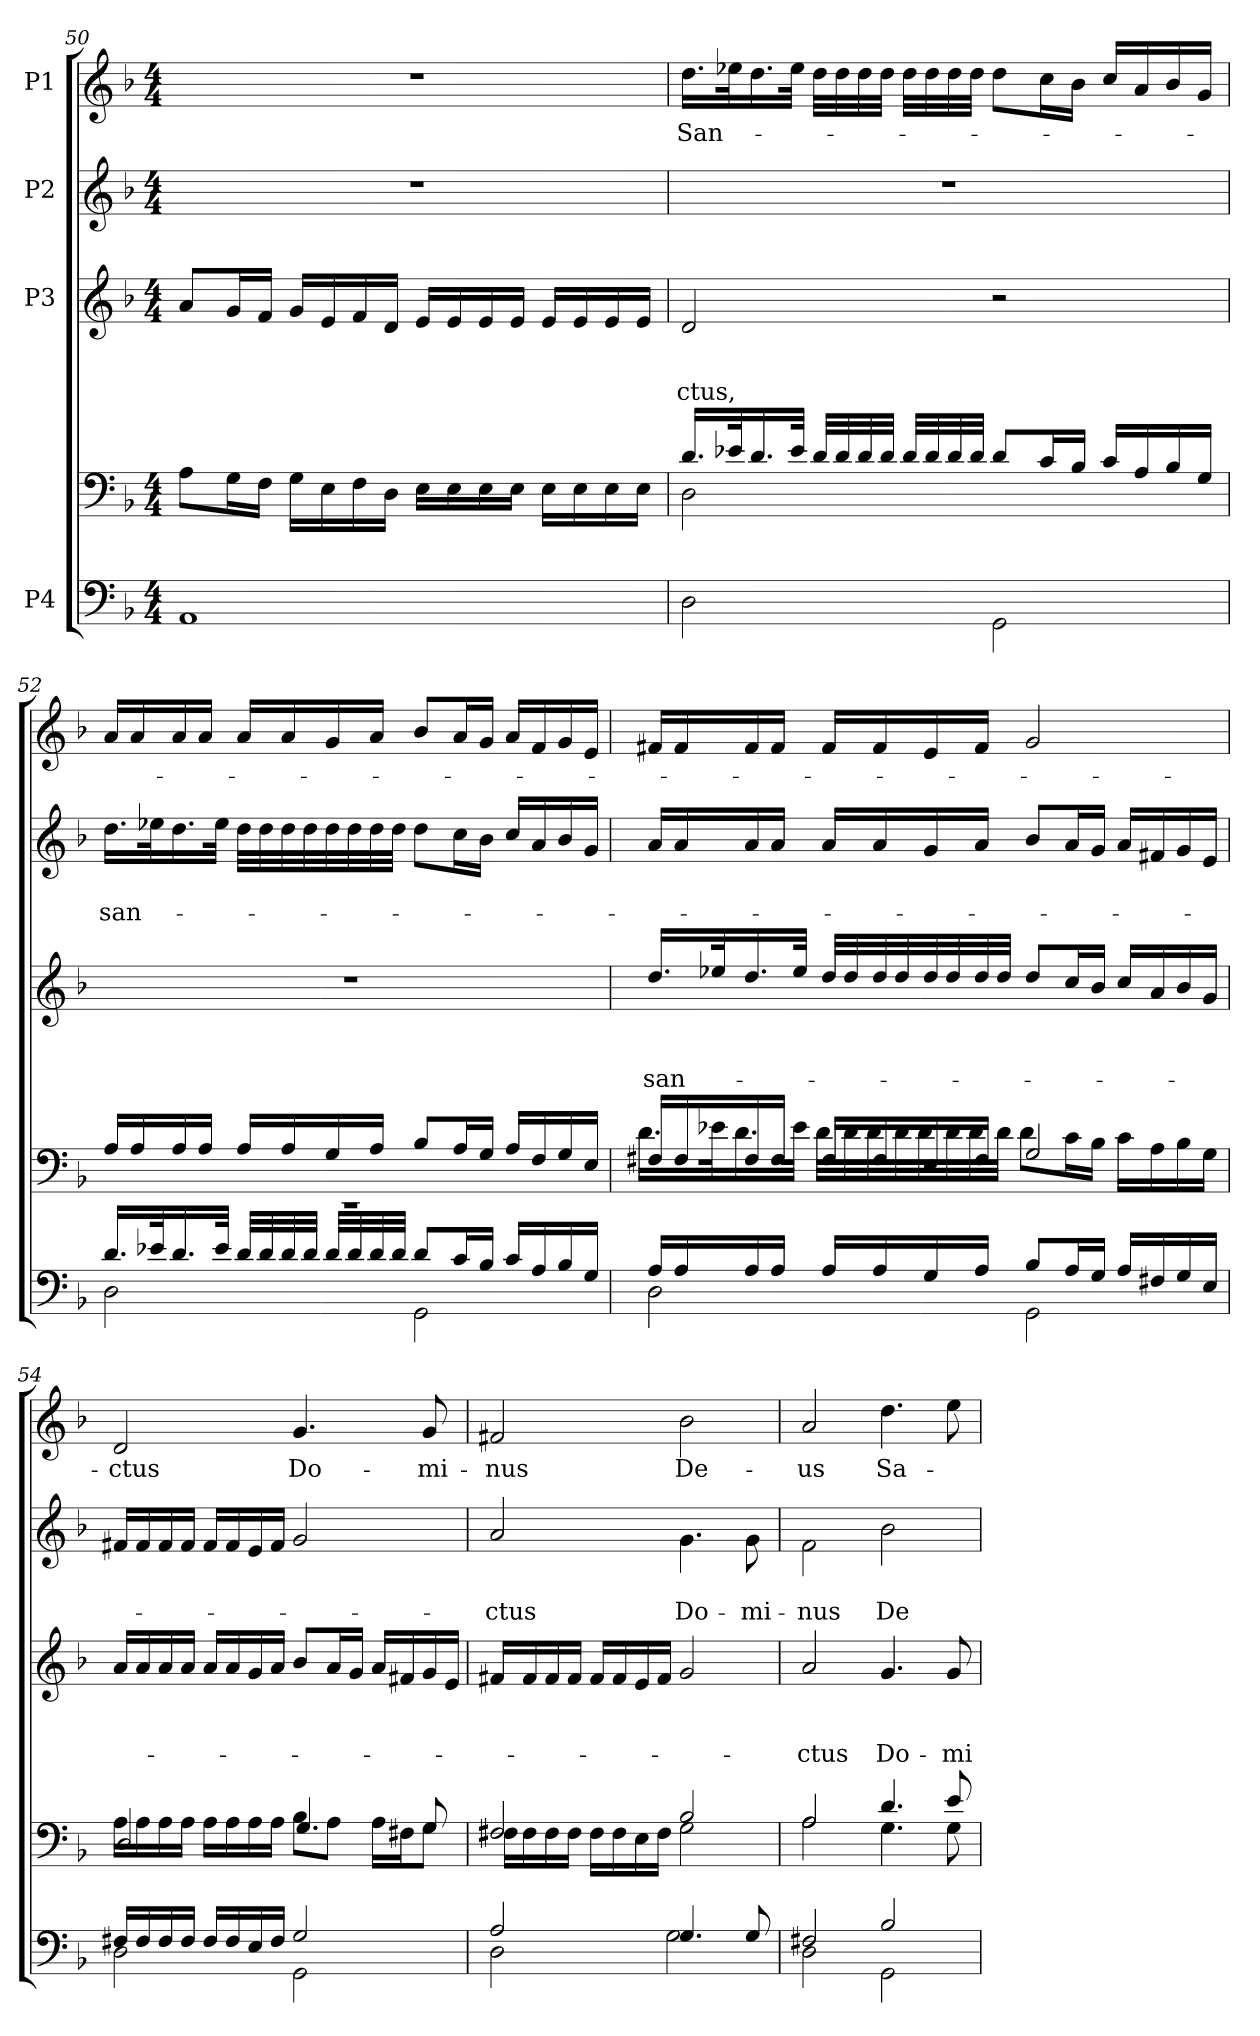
**kern	**kern	**kern	**text	**text	**text	**kern	**text	**text	**kern	**text
*part4	*part4	*part3	*part3	*part3	*part3	*part2	*part2	*part2	*part1	*part1
*staff5	*staff4	*staff3	*staff3	*staff3	*staff3	*staff2	*staff2	*staff2	*staff1	*staff1
*I"P4	*	*I"P3	*	*	*	*I"P2	*	*	*I"P1	*
!!LO:LB:g=z
*clefF4	*clefF4	*clefG2	*	*	*	*clefG2	*	*	*clefG2	*
*	*	*ITrd7c12	*	*	*	*ITrd7c12	*	*	*ITrd7c12	*
*k[b-]	*k[b-]	*k[b-]	*	*	*	*k[b-]	*	*	*k[b-]	*
*F:	*F:	*F:	*	*	*	*F:	*	*	*F:	*
*M4/4	*M4/4	*M4/4	*	*	*	*M4/4	*	*	*M4/4	*
=50	=50	=50	=50	=50	=50	=50	=50	=50	=50	=50
*^	*^	*	*	*	*	*	*	*	*	*
1AA	1ryy	8A\L	1ryy	8A/L	.	.	.	1r	.	.	1r	.
.	.	16G\L	.	16G/L	.	.	.	.	.	.	.	.
.	.	16F\JJ	.	16F/JJ	.	.	.	.	.	.	.	.
.	.	16G\LL	.	16G/LL	.	.	.	.	.	.	.	.
.	.	16E\	.	16E/	.	.	.	.	.	.	.	.
.	.	16F\	.	16F/	.	.	.	.	.	.	.	.
.	.	16D\JJ	.	16D/JJ	.	.	.	.	.	.	.	.
.	.	16E\LL	.	16E/LL	.	.	.	.	.	.	.	.
.	.	16E\	.	16E/	.	.	.	.	.	.	.	.
.	.	16E\	.	16E/	.	.	.	.	.	.	.	.
.	.	16E\JJ	.	16E/JJ	.	.	.	.	.	.	.	.
.	.	16E\LL	.	16E/LL	.	.	.	.	.	.	.	.
.	.	16E\	.	16E/	.	.	.	.	.	.	.	.
.	.	16E\	.	16E/	.	.	.	.	.	.	.	.
.	.	16E\JJ	.	16E/JJ	.	.	.	.	.	.	.	.
=51	=51	=51	=51	=51	=51	=51	=51	=51	=51	=51	=51	=51
!	!	!	!	!	!	!	!LO:LY:b	!	!	!	!	!LO:LY:b
2D\	1ryy	16.d/LL	2D\	2D/	.	.	-ctus,	1r	.	.	16.d\LL	San-
.	.	32e-X/k	.	.	.	.	.	.	.	.	32e-X\k	.
.	.	16.d/	.	.	.	.	.	.	.	.	16.d\	.
.	.	32e-/JJk	.	.	.	.	.	.	.	.	32e-\JJk	.
.	.	32d/LLL	.	.	.	.	.	.	.	.	32d\LLL	.
.	.	32d/	.	.	.	.	.	.	.	.	32d\	.
.	.	32d/	.	.	.	.	.	.	.	.	32d\	.
.	.	32d/JJJ	.	.	.	.	.	.	.	.	32d\JJJ	.
.	.	32d/LLL	.	.	.	.	.	.	.	.	32d\LLL	.
.	.	32d/	.	.	.	.	.	.	.	.	32d\	.
.	.	32d/	.	.	.	.	.	.	.	.	32d\	.
.	.	32d/JJJ	.	.	.	.	.	.	.	.	32d\JJJ	.
2GG\	.	8d/L	2ryy	2r	.	.	.	.	.	.	8d\L	.
.	.	16c/L	.	.	.	.	.	.	.	.	16c\L	.
.	.	16B-/JJ	.	.	.	.	.	.	.	.	16B-\JJ	.
.	.	16c/LL	.	.	.	.	.	.	.	.	16c/LL	.
.	.	16A/	.	.	.	.	.	.	.	.	16A/	.
.	.	16B-/	.	.	.	.	.	.	.	.	16B-/	.
.	.	16G/JJ	.	.	.	.	.	.	.	.	16G/JJ	.
!!LO:LB:g=z
=52	=52	=52	=52	=52	=52	=52	=52	=52	=52	=52	=52	=52
!	!	!	!	!	!	!	!	!	!	!LO:LY:b	!	!
16.d/LL	2D\	16A/LL	1rEE	1r	.	.	.	16.d\LL	.	san-	16A/LL	.
.	.	16A/	.	.	.	.	.	.	.	.	16A/	.
32e-X/k	.	.	.	.	.	.	.	32e-X\k	.	.	.	.
16.d/	.	16A/	.	.	.	.	.	16.d\	.	.	16A/	.
.	.	16A/JJ	.	.	.	.	.	.	.	.	16A/JJ	.
32e-/JJk	.	.	.	.	.	.	.	32e-\JJk	.	.	.	.
32d/LLL	.	16A/LL	.	.	.	.	.	32d\LLL	.	.	16A/LL	.
32d/	.	.	.	.	.	.	.	32d\	.	.	.	.
32d/	.	16A/	.	.	.	.	.	32d\	.	.	16A/	.
32d/JJJ	.	.	.	.	.	.	.	32d\	.	.	.	.
32d/LLL	.	16G/	.	.	.	.	.	32d\	.	.	16G/	.
32d/	.	.	.	.	.	.	.	32d\	.	.	.	.
32d/	.	16A/JJ	.	.	.	.	.	32d\	.	.	16A/JJ	.
32d/JJJ	.	.	.	.	.	.	.	32d\JJJ	.	.	.	.
8d/L	2GG\	8B-/L	.	.	.	.	.	8d\L	.	.	8B-/L	.
16c/L	.	16A/L	.	.	.	.	.	16c\L	.	.	16A/L	.
16B-/JJ	.	16G/JJ	.	.	.	.	.	16B-\JJ	.	.	16G/JJ	.
16c/LL	.	16A/LL	.	.	.	.	.	16c/LL	.	.	16A/LL	.
16A/	.	16F/	.	.	.	.	.	16A/	.	.	16F/	.
16B-/	.	16G/	.	.	.	.	.	16B-/	.	.	16G/	.
16G/JJ	.	16E/JJ	.	.	.	.	.	16G/JJ	.	.	16E/JJ	.
=53	=53	=53	=53	=53	=53	=53	=53	=53	=53	=53	=53	=53
!	!	!	!	!	!	!	!LO:LY:b	!	!	!	!	!
16A/LL	2D\	16F#X/LL	16.d\LL	16.d/LL	.	.	san-	16A/LL	.	.	16F#X/LL	.
16A/	.	16F#/	.	.	.	.	.	16A/	.	.	16F#/	.
.	.	.	32e-X\k	32e-X/k	.	.	.	.	.	.	.	.
16A/	.	16F#/	16.d\	16.d/	.	.	.	16A/	.	.	16F#/	.
16A/JJ	.	16F#/JJ	.	.	.	.	.	16A/JJ	.	.	16F#/JJ	.
.	.	.	32e-\JJk	32e-/JJk	.	.	.	.	.	.	.	.
16A/LL	.	16F#/LL	32d\LLL	32d/LLL	.	.	.	16A/LL	.	.	16F#/LL	.
.	.	.	32d\	32d/	.	.	.	.	.	.	.	.
16A/	.	16F#/	32d\	32d/	.	.	.	16A/	.	.	16F#/	.
.	.	.	32d\	32d/	.	.	.	.	.	.	.	.
16G/	.	16E/	32d\	32d/	.	.	.	16G/	.	.	16E/	.
.	.	.	32d\	32d/	.	.	.	.	.	.	.	.
16A/JJ	.	16F#/JJ	32d\	32d/	.	.	.	16A/JJ	.	.	16F#/JJ	.
.	.	.	32d\JJJ	32d/JJJ	.	.	.	.	.	.	.	.
8B-/L	2GG\	2G/	8d\L	8d/L	.	.	.	8B-/L	.	.	2G/	.
16A/L	.	.	16c\L	16c/L	.	.	.	16A/L	.	.	.	.
16G/JJ	.	.	16B-\JJ	16B-/JJ	.	.	.	16G/JJ	.	.	.	.
16A/LL	.	.	16c\LL	16c/LL	.	.	.	16A/LL	.	.	.	.
16F#X/	.	.	16A\	16A/	.	.	.	16F#X/	.	.	.	.
16G/	.	.	16B-\	16B-/	.	.	.	16G/	.	.	.	.
16E/JJ	.	.	16G\JJ	16G/JJ	.	.	.	16E/JJ	.	.	.	.
!!LO:PB:g=z
=54	=54	=54	=54	=54	=54	=54	=54	=54	=54	=54	=54	=54
!	!	!	!	!	!	!	!	!	!	!	!	!LO:LY:b
16F#X/LL	2D\	16A\LL	2D/	16A/LL	.	.	.	16F#X/LL	.	.	2D/	-ctus
16F#/	.	16A\	.	16A/	.	.	.	16F#/	.	.	.	.
16F#/	.	16A\	.	16A/	.	.	.	16F#/	.	.	.	.
16F#/JJ	.	16A\JJ	.	16A/JJ	.	.	.	16F#/JJ	.	.	.	.
16F#/LL	.	16A\LL	.	16A/LL	.	.	.	16F#/LL	.	.	.	.
16F#/	.	16A\	.	16A/	.	.	.	16F#/	.	.	.	.
16E/	.	16A\	.	16G/	.	.	.	16E/	.	.	.	.
16F#/JJ	.	16A\JJ	.	16A/JJ	.	.	.	16F#/JJ	.	.	.	.
!	!	!	!	!	!	!	!	!	!	!	!	!LO:LY:b
2G/	2GG\	8B-\L	4.G/	8B-/L	.	.	.	2G/	.	.	4.G/	Do-
.	.	8A\J	.	16A/L	.	.	.	.	.	.	.	.
.	.	.	.	16G/JJ	.	.	.	.	.	.	.	.
.	.	16A\LL	.	16A/LL	.	.	.	.	.	.	.	.
.	.	16F#X\J	.	16F#X/	.	.	.	.	.	.	.	.
!	!	!	!	!	!	!	!	!	!	!	!	!LO:LY:b
.	.	8G\J	8G/	16G/	.	.	.	.	.	.	8G/	-mi-
.	.	.	.	16E/JJ	.	.	.	.	.	.	.	.
=55	=55	=55	=55	=55	=55	=55	=55	=55	=55	=55	=55	=55
!	!	!	!	!	!	!	!	!	!	!LO:LY:b	!	!LO:LY:b
2A/	2D\	2F#X/	16F#X\LL	16F#X/LL	.	.	.	2A/	.	-ctus	2F#X/	-nus
.	.	.	16F#\	16F#/	.	.	.	.	.	.	.	.
.	.	.	16F#\	16F#/	.	.	.	.	.	.	.	.
.	.	.	16F#\JJ	16F#/JJ	.	.	.	.	.	.	.	.
.	.	.	16F#\LL	16F#/LL	.	.	.	.	.	.	.	.
.	.	.	16F#\	16F#/	.	.	.	.	.	.	.	.
.	.	.	16E\	16E/	.	.	.	.	.	.	.	.
.	.	.	16F#\JJ	16F#/JJ	.	.	.	.	.	.	.	.
!	!	!	!	!	!	!	!	!	!	!LO:LY:b	!	!LO:LY:b
4.G/	2G\	2B-/	2G\	2G/	.	.	.	4.G\	.	Do-	2B-\	De-
!	!	!	!	!	!	!	!	!	!	!LO:LY:b	!	!
8G/	.	.	.	.	.	.	.	8G\	.	-mi-	.	.
=56	=56	=56	=56	=56	=56	=56	=56	=56	=56	=56	=56	=56
!	!	!	!	!	!	!	!LO:LY:b	!	!	!LO:LY:b	!	!LO:LY:b
2F#X/	2D\	2A/	2A\	2A/	.	.	-ctus	2F\	.	-nus	2A/	-us
!	!	!	!	!	!	!	!LO:LY:b	!	!	!LO:LY:b	!	!LO:LY:b
2B-/	2GG\	4.d/	4.G\	4.G/	.	.	Do-	2B-\	.	De-	4.d\	Sa-
!	!	!	!	!	!	!	!LO:LY:b	!	!	!	!	!
.	.	8e/	8G\	8G/	.	.	-mi-	.	.	.	8e\	.
*v	*v	*	*	*	*	*	*	*	*	*	*	*
*	*v	*v	*	*	*	*	*	*	*	*	*
=	=	=	=	=	=	=	=	=	=	=
*-	*-	*-	*-	*-	*-	*-	*-	*-	*-	*-
